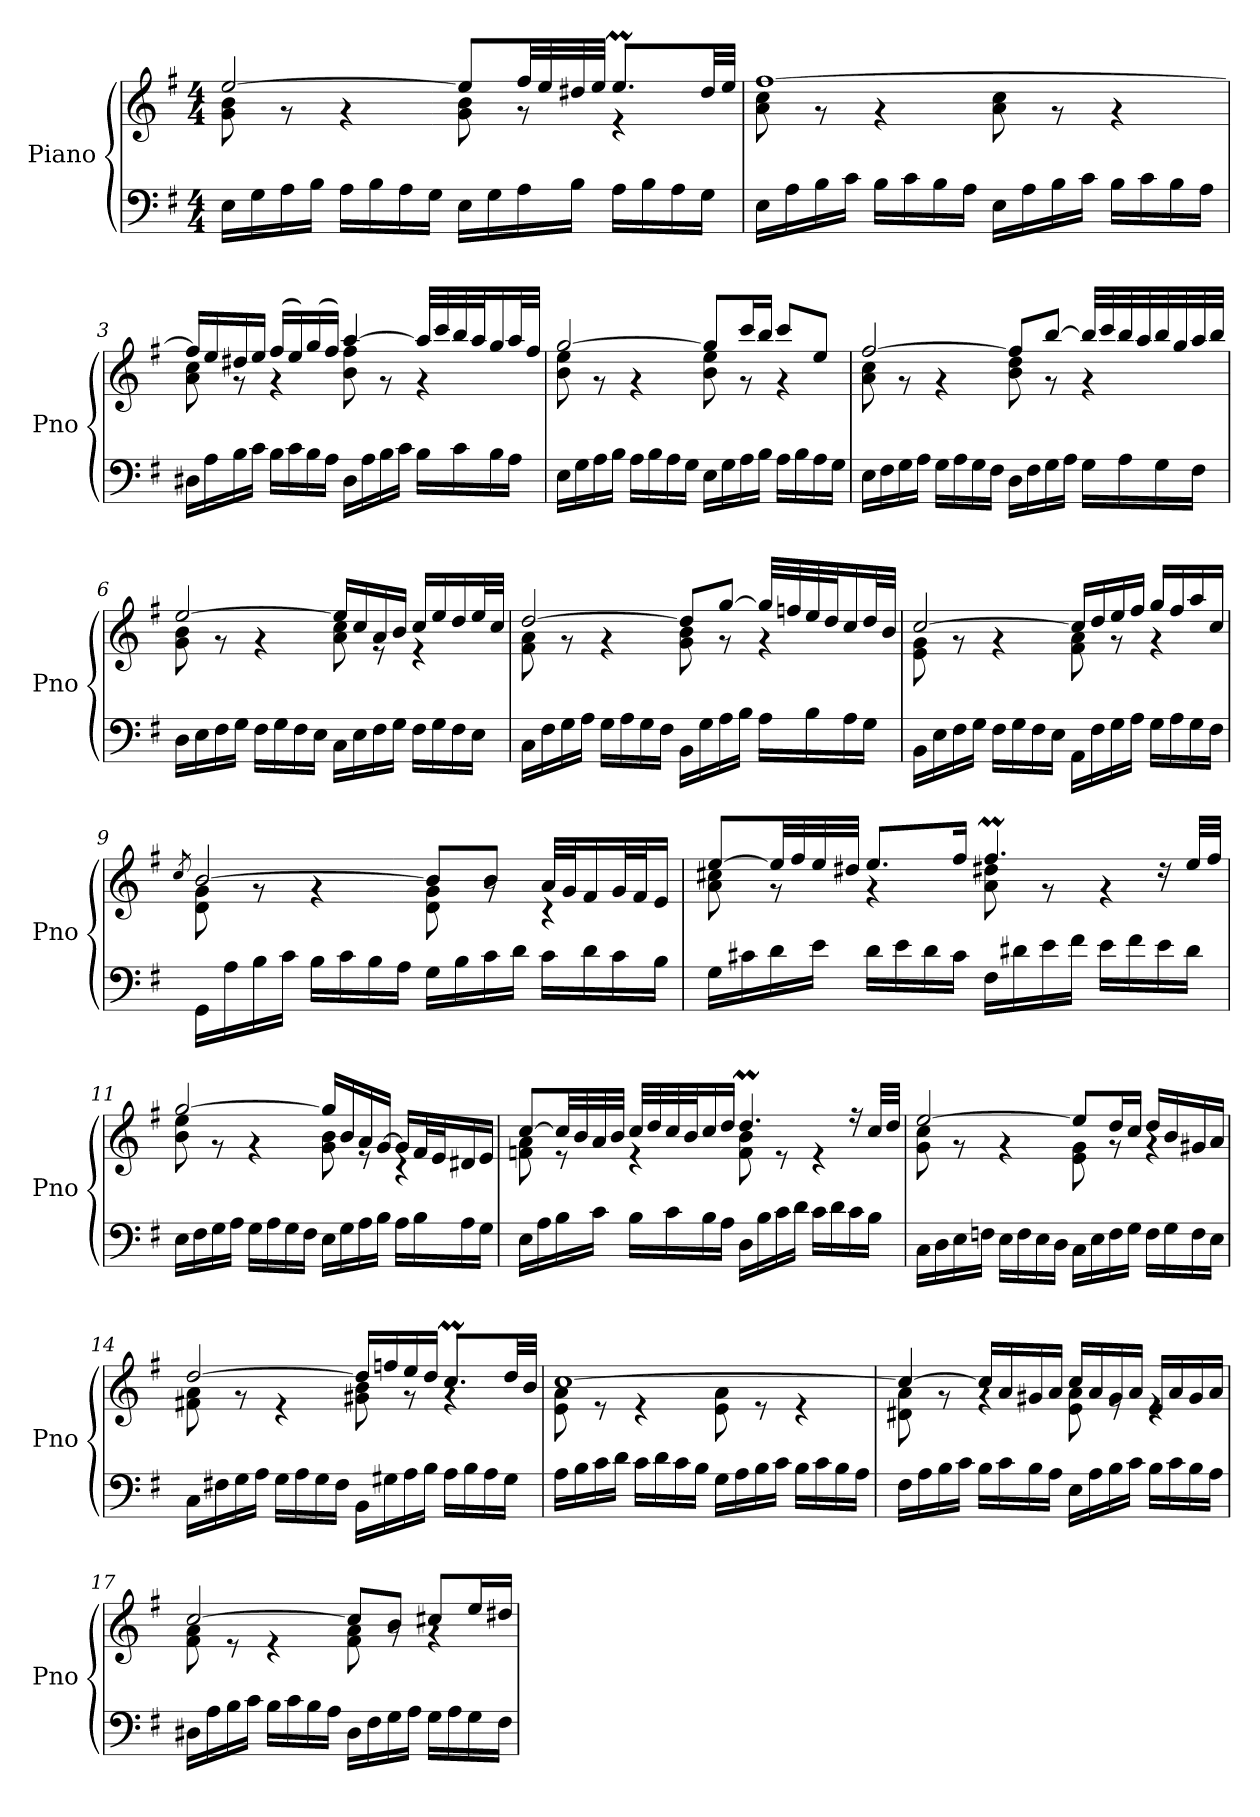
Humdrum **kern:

**kern	**kern
*part1	*part1
*staff2	*staff1
*I"Piano	*
*I'Pno	*
*clefF4	*clefG2
*k[f#]	*k[f#]
*M4/4	*M4/4
*MM69	*MM69
=1	=1
*	*^
16E\LL	[2ee/	8g\ 8b\
16G\	.	.
16A\	.	8r
16B\JJ	.	.
16A\LL	.	4r
16B\	.	.
16A\	.	.
16G\JJ	.	.
16E\LL	8ee/L]	8g\ 8b\
16G\	.	.
16A\	32ff#/LL	8r
.	32ee/	.
16B\JJ	32dd#X/	.
.	32ee/JJJ	.
16A\LL	8.eeM/L	4r
16B\	.	.
16A\	.	.
16G\JJ	32dd#/LL	.
.	32ee/JJJ	.
=2	=2	=2
16E\LL	[1ff#	8a\ 8cc\
16A\	.	.
16B\	.	8r
16c\JJ	.	.
16B\LL	.	4r
16c\	.	.
16B\	.	.
16A\JJ	.	.
16E\LL	.	8a\ 8cc\
16A\	.	.
16B\	.	8r
16c\JJ	.	.
16B\LL	.	4r
16c\	.	.
16B\	.	.
16A\JJ	.	.
!!LO:LB:g=z	!!
=3	=3	=3
16D#X\LL	16ff#/LL]	8a\ 8cc\
16A\	16ee/	.
16B\	16dd#X/	8r
16c\JJ	16ee/JJ	.
16B\LL	(16ff#/LL	4r
16c\	16ee/)	.
16B\	(16gg/	.
16A\JJ	16ff#/JJ)	.
16D#\LL	[4aa/	8b\ 8ff#\
16A\	.	.
16B\	.	8r
16c\JJ	.	.
16B\LL	32aa/LLL]	4r
.	32ccc/	.
16c\	32bb/	.
.	32aa/J	.
16B\	16gg/	.
16A\JJ	32aa/L	.
.	32ff#/JJJ	.
=4	=4	=4
16E\LL	[2gg/	8b\ 8ee\
16G\	.	.
16A\	.	8r
16B\JJ	.	.
16A\LL	.	4r
16B\	.	.
16A\	.	.
16G\JJ	.	.
16E\LL	8gg/L]	8b\ 8ee\
16G\	.	.
16A\	16ccc/L	8r
16B\JJ	16bb/JJ	.
16A\LL	8ccc/L	4r
16B\	.	.
16A\	8ee/J	.
16G\JJ	.	.
!!LO:LB:g=z	!!
=5	=5	=5
16E\LL	[2ff#/	8a\ 8cc\
16F#\	.	.
16G\	.	8r
16A\JJ	.	.
16G\LL	.	4r
16A\	.	.
16G\	.	.
16F#\JJ	.	.
16D\LL	8ff#/L]	8b\ 8dd\
16F#\	.	.
16G\	[8bb/J	8r
16A\JJ	.	.
16G\LL	32bb/LLL]	4r
.	32ccc/	.
16A\	32bb/	.
.	32aa/	.
16G\	32bb/	.
.	32gg/	.
16F#\JJ	32aa/	.
.	32bb/JJJ	.
=6	=6	=6
16D\LL	[2ee/	8g\ 8b\
16E\	.	.
16F#\	.	8r
16G\JJ	.	.
16F#\LL	.	4r
16G\	.	.
16F#\	.	.
16E\JJ	.	.
16C\LL	16ee/LL]	8a\ 8cc\
16E\	16cc/	.
16F#\	16a/	8re
16G\JJ	16b/JJ	.
16F#\LL	16cc/LL	4re
16G\	16ee/	.
16F#\	16dd/	.
16E\JJ	32ee/L	.
.	32cc/JJJ	.
!!LO:LB:g=z	!!
=7	=7	=7
16C\LL	[2dd/	8f#\ 8a\
16F#\	.	.
16G\	.	8rg
16A\JJ	.	.
16G\LL	.	4rg
16A\	.	.
16G\	.	.
16F#\JJ	.	.
16BB\LL	8dd/L]	8g\ 8b\
16G\	.	.
16A\	[8gg/J	8rg
16B\JJ	.	.
16A\LL	32gg/LLL]	4rg
.	32ffn/	.
16B\	32ee/	.
.	32dd/J	.
16A\	16cc/	.
16G\JJ	32dd/L	.
.	32b/JJJ	.
=8	=8	=8
16BB\LL	[2cc/	8e\ 8g\
16E\	.	.
16F#\	.	8rg
16G\JJ	.	.
16F#\LL	.	4rg
16G\	.	.
16F#\	.	.
16E\JJ	.	.
16AA\LL	16cc/LL]	8f#\ 8a\
16F#\	16dd/	.
16G\	16ee/	8rg
16A\JJ	16ff#/JJ	.
16G\LL	16gg/LL	4rg
16A\	16ff#/	.
16G\	16aa/	.
16F#\JJ	16cc/JJ	.
=9	=9	=9
.	8qcc/	.
16GG\LL	[2b/	8d\ 8g\
16A\	.	.
16B\	.	8rg
16c\JJ	.	.
16B\LL	.	4rg
16c\	.	.
16B\	.	.
16A\JJ	.	.
16G\LL	8b/L]	8d\ 8g\
16B\	.	.
16c\	8b/J	8rg
16d\JJ	.	.
16c\LL	32a/LLL	4rc
.	32g/J	.
16d\	16f#/	.
16c\	32g/L	.
.	32f#/J	.
16B\JJ	16e/JJ	.
!!LO:PB:g=z	!!
=10	=10	=10
16G\LL	[8ee/L	8a\ 8cc#X\
16c#X\	.	.
16d\	32ee/LL]	8rg
.	32ff#/	.
16e\JJ	32ee/	.
.	32dd#X/JJJ	.
16d\LL	8.ee/L	4rg
16e\	.	.
16d\	.	.
16c#\JJ	16ff#/Jk	.
16F#\LL	4.ff#m/	8a\ 8dd#X\
16d#X\	.	.
16e\	.	8rg
16f#\JJ	.	.
16e\LL	.	4rg
16f#\	.	.
16e\	16rdd	.
16d#\JJ	32ee/LLL	.
.	32ff#/JJJ	.
=11	=11	=11
16E\LL	[2gg/	8b\ 8ee\
16F#\	.	.
16G\	.	8r
16A\JJ	.	.
16G\LL	.	4r
16A\	.	.
16G\	.	.
16F#\JJ	.	.
16E\LL	16gg/LL]	8g\ 8b\
16G\	16b/	.
16A\	16a/	8re
16B\JJ	[16g/JJ	.
16A\LL	16g/LL]	4rc
16B\	32f#/L	.
.	32e/J	.
16A\	16d#X/	.
16G\JJ	16e/JJ	.
!!LO:LB:g=z	!!
=12	=12	=12
16E\LL	[8cc/L	8fn\ 8a\
16A\	.	.
16B\	32cc/LL]	8re
.	32b/	.
16c\JJ	32a/	.
.	32b/JJJ	.
16B\LL	32cc/LLL	4re
.	32dd/	.
16c\	32cc/	.
.	32b/J	.
16B\	16cc/	.
16A\JJ	16dd/JJ	.
16D\LL	4.ddM/	8f\ 8b\
16B\	.	.
16c\	.	8re
16d\JJ	.	.
16c\LL	.	4re
16d\	.	.
16c\	16r	.
16B\JJ	32cc/LLL	.
.	32dd/JJJ	.
=13	=13	=13
16C\LL	[2ee/	8g\ 8cc\
16D\	.	.
16E\	.	8r
16Fn\JJ	.	.
16E\LL	.	4r
16F\	.	.
16E\	.	.
16D\JJ	.	.
16C\LL	8ee/L]	8e\ 8g\
16E\	.	.
16F\	16dd/L	8rg
16G\JJ	16cc/JJ	.
16F\LL	16dd/LL	4rg
16G\	16b/	.
16F\	16g#X/	.
16E\JJ	16a/JJ	.
!!LO:LB:g=z	!!
=14	=14	=14
16C\LL	[2dd/	8f#X\ 8a\
16F#X\	.	.
16G\	.	8r
16A\JJ	.	.
16G\LL	.	4r
16A\	.	.
16G\	.	.
16F#\JJ	.	.
16BB\LL	16dd/LL]	8g#X\ 8b\
16G#X\	16ffn/	.
16A\	16ee/	8rg
16B\JJ	16dd/JJ	.
16A\LL	8.ccM/L	4rg
16B\	.	.
16A\	.	.
16G#\JJ	32dd/LL	.
.	32b/JJJ	.
=15	=15	=15
16A\LL	[1cc	8e\ 8a\
16B\	.	.
16c\	.	8r
16d\JJ	.	.
16c\LL	.	4r
16d\	.	.
16c\	.	.
16B\JJ	.	.
16G\LL	.	8e\ 8a\
16A\	.	.
16B\	.	8r
16c\JJ	.	.
16B\LL	.	4r
16c\	.	.
16B\	.	.
16A\JJ	.	.
=16	=16	=16
16F#\LL	4cc/_	8d#X\ 8a\
16A\	.	.
16B\	.	8rg
16c\JJ	.	.
16B\LL	16cc/LL]	4rg
16c\	16a/	.
16B\	16g#X/	.
16A\JJ	16a/JJ	.
16E\LL	16cc/LL	8e\ 8a\
16A\	16a/	.
16B\	16g#/	8re
16c\JJ	16a/JJ	.
16B\LL	16e/LL	4re
16c\	16a/	.
16B\	16g#/	.
16A\JJ	16a/JJ	.
!!LO:LB:g=z	!!
=17	=17	=17
16D#X\LL	[2cc/	8f#\ 8a\
16A\	.	.
16B\	.	8r
16c\JJ	.	.
16B\LL	.	4r
16c\	.	.
16B\	.	.
16A\JJ	.	.
16D#\LL	8cc/L]	8f#\ 8a\
16F#\	.	.
16G\	8b/J	8rg
16A\JJ	.	.
16G\LL	8cc#X/L	4rg
16A\	.	.
16G\	16ee/L	.
16F#\JJ	16dd#X/JJ	.
*	*v	*v
=	=
*-	*-
